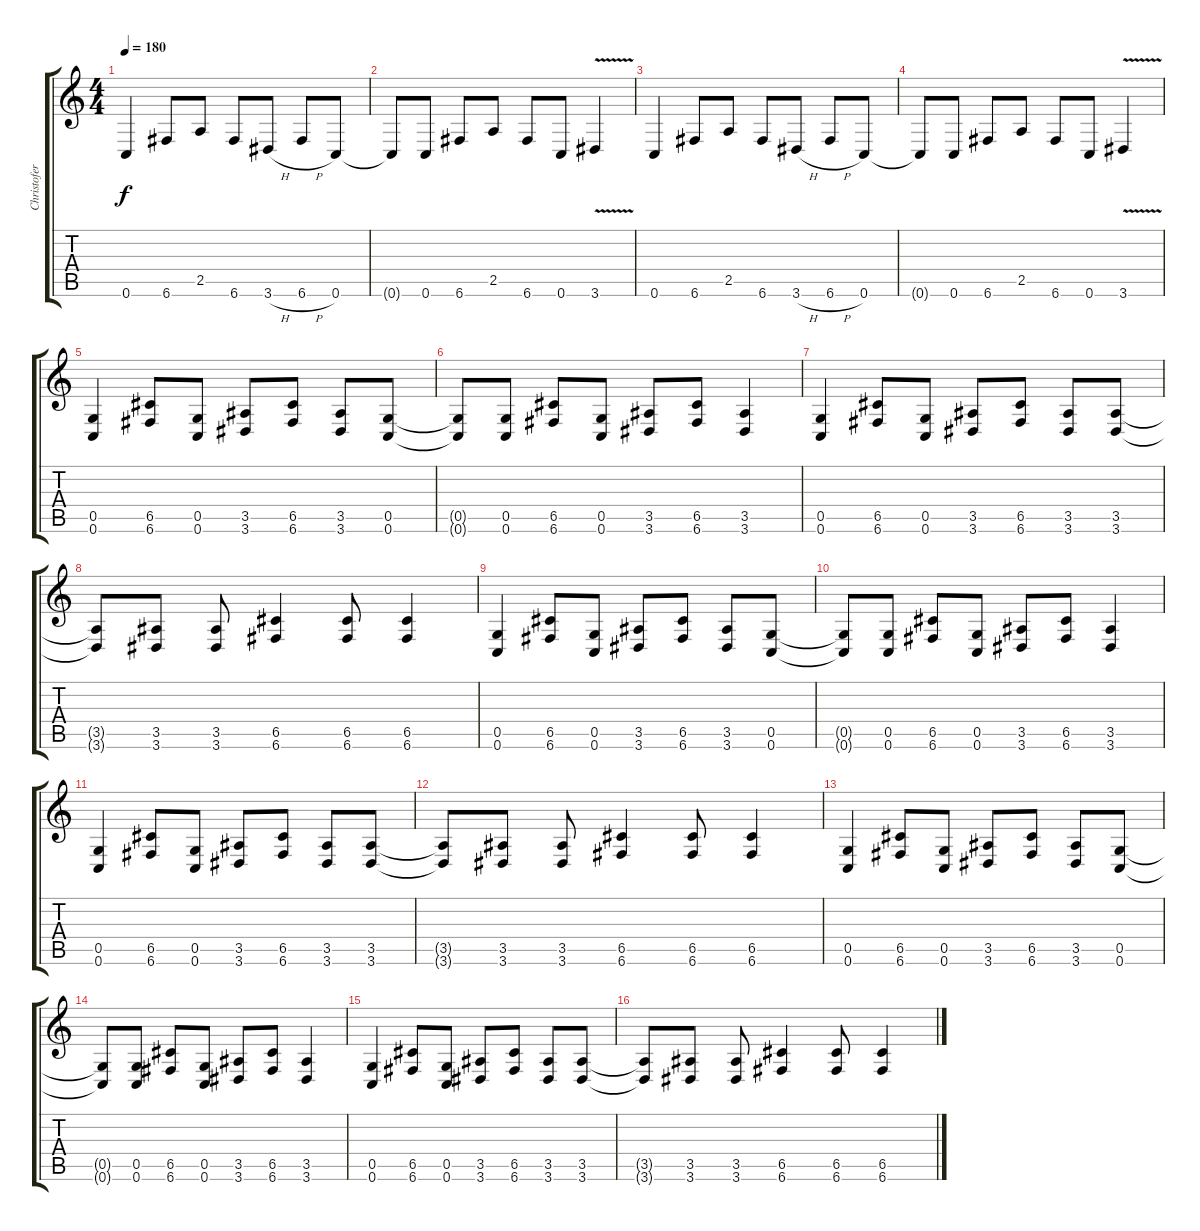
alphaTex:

\track ("Christofer Johnsson" "Christofer") {instrument distortionguitar}
\staff {score tabs}
\tuning (D4 A3 F3 C3 G2 C2) {hide}
\ts (4 4)
\tempo 180
\clef g2
\ks c
0.6.4{dy f} 6.6.8 2.5.8 6.6.8 3.6{h}.8 6.6{h}.8 0.6.8 |
0.6{t}.8 0.6.8 6.6.8 2.5.8 6.6.8 0.6.8 3.6{v}.4 |
0.6.4 6.6.8 2.5.8 6.6.8 3.6{h}.8 6.6{h}.8 0.6.8 |
0.6{t}.8 0.6.8 6.6.8 2.5.8 6.6.8 0.6.8 3.6{v}.4 |
(0.5 0.6).4 (6.5 6.6).8 (0.5 0.6).8 (3.5 3.6).8 (6.5 6.6).8 (3.5 3.6).8 (0.5 0.6).8 |
(0.5{t} 0.6{t}).8 (0.5 0.6).8 (6.5 6.6).8 (0.5 0.6).8 (3.5 3.6).8 (6.5 6.6).8 (3.5 3.6).4 |
(0.5 0.6).4 (6.5 6.6).8 (0.5 0.6).8 (3.5 3.6).8 (6.5 6.6).8 (3.5 3.6).8 (3.5 3.6).8 |
(3.5{t} 3.6{t}).8 (3.5 3.6).8 (3.5 3.6).8 (6.5 6.6).4 (6.5 6.6).8 (6.5 6.6).4 |
(0.5 0.6).4 (6.5 6.6).8 (0.5 0.6).8 (3.5 3.6).8 (6.5 6.6).8 (3.5 3.6).8 (0.5 0.6).8 |
(0.5{t} 0.6{t}).8 (0.5 0.6).8 (6.5 6.6).8 (0.5 0.6).8 (3.5 3.6).8 (6.5 6.6).8 (3.5 3.6).4 |
(0.5 0.6).4 (6.5 6.6).8 (0.5 0.6).8 (3.5 3.6).8 (6.5 6.6).8 (3.5 3.6).8 (3.5 3.6).8 |
(3.5{t} 3.6{t}).8 (3.5 3.6).8 (3.5 3.6).8 (6.5 6.6).4 (6.5 6.6).8 (6.5 6.6).4 |
(0.5 0.6).4 (6.5 6.6).8 (0.5 0.6).8 (3.5 3.6).8 (6.5 6.6).8 (3.5 3.6).8 (0.5 0.6).8 |
(0.5{t} 0.6{t}).8 (0.5 0.6).8 (6.5 6.6).8 (0.5 0.6).8 (3.5 3.6).8 (6.5 6.6).8 (3.5 3.6).4 |
(0.5 0.6).4 (6.5 6.6).8 (0.5 0.6).8 (3.5 3.6).8 (6.5 6.6).8 (3.5 3.6).8 (3.5 3.6).8 |
(3.5{t} 3.6{t}).8 (3.5 3.6).8 (3.5 3.6).8 (6.5 6.6).4 (6.5 6.6).8 (6.5 6.6).4
